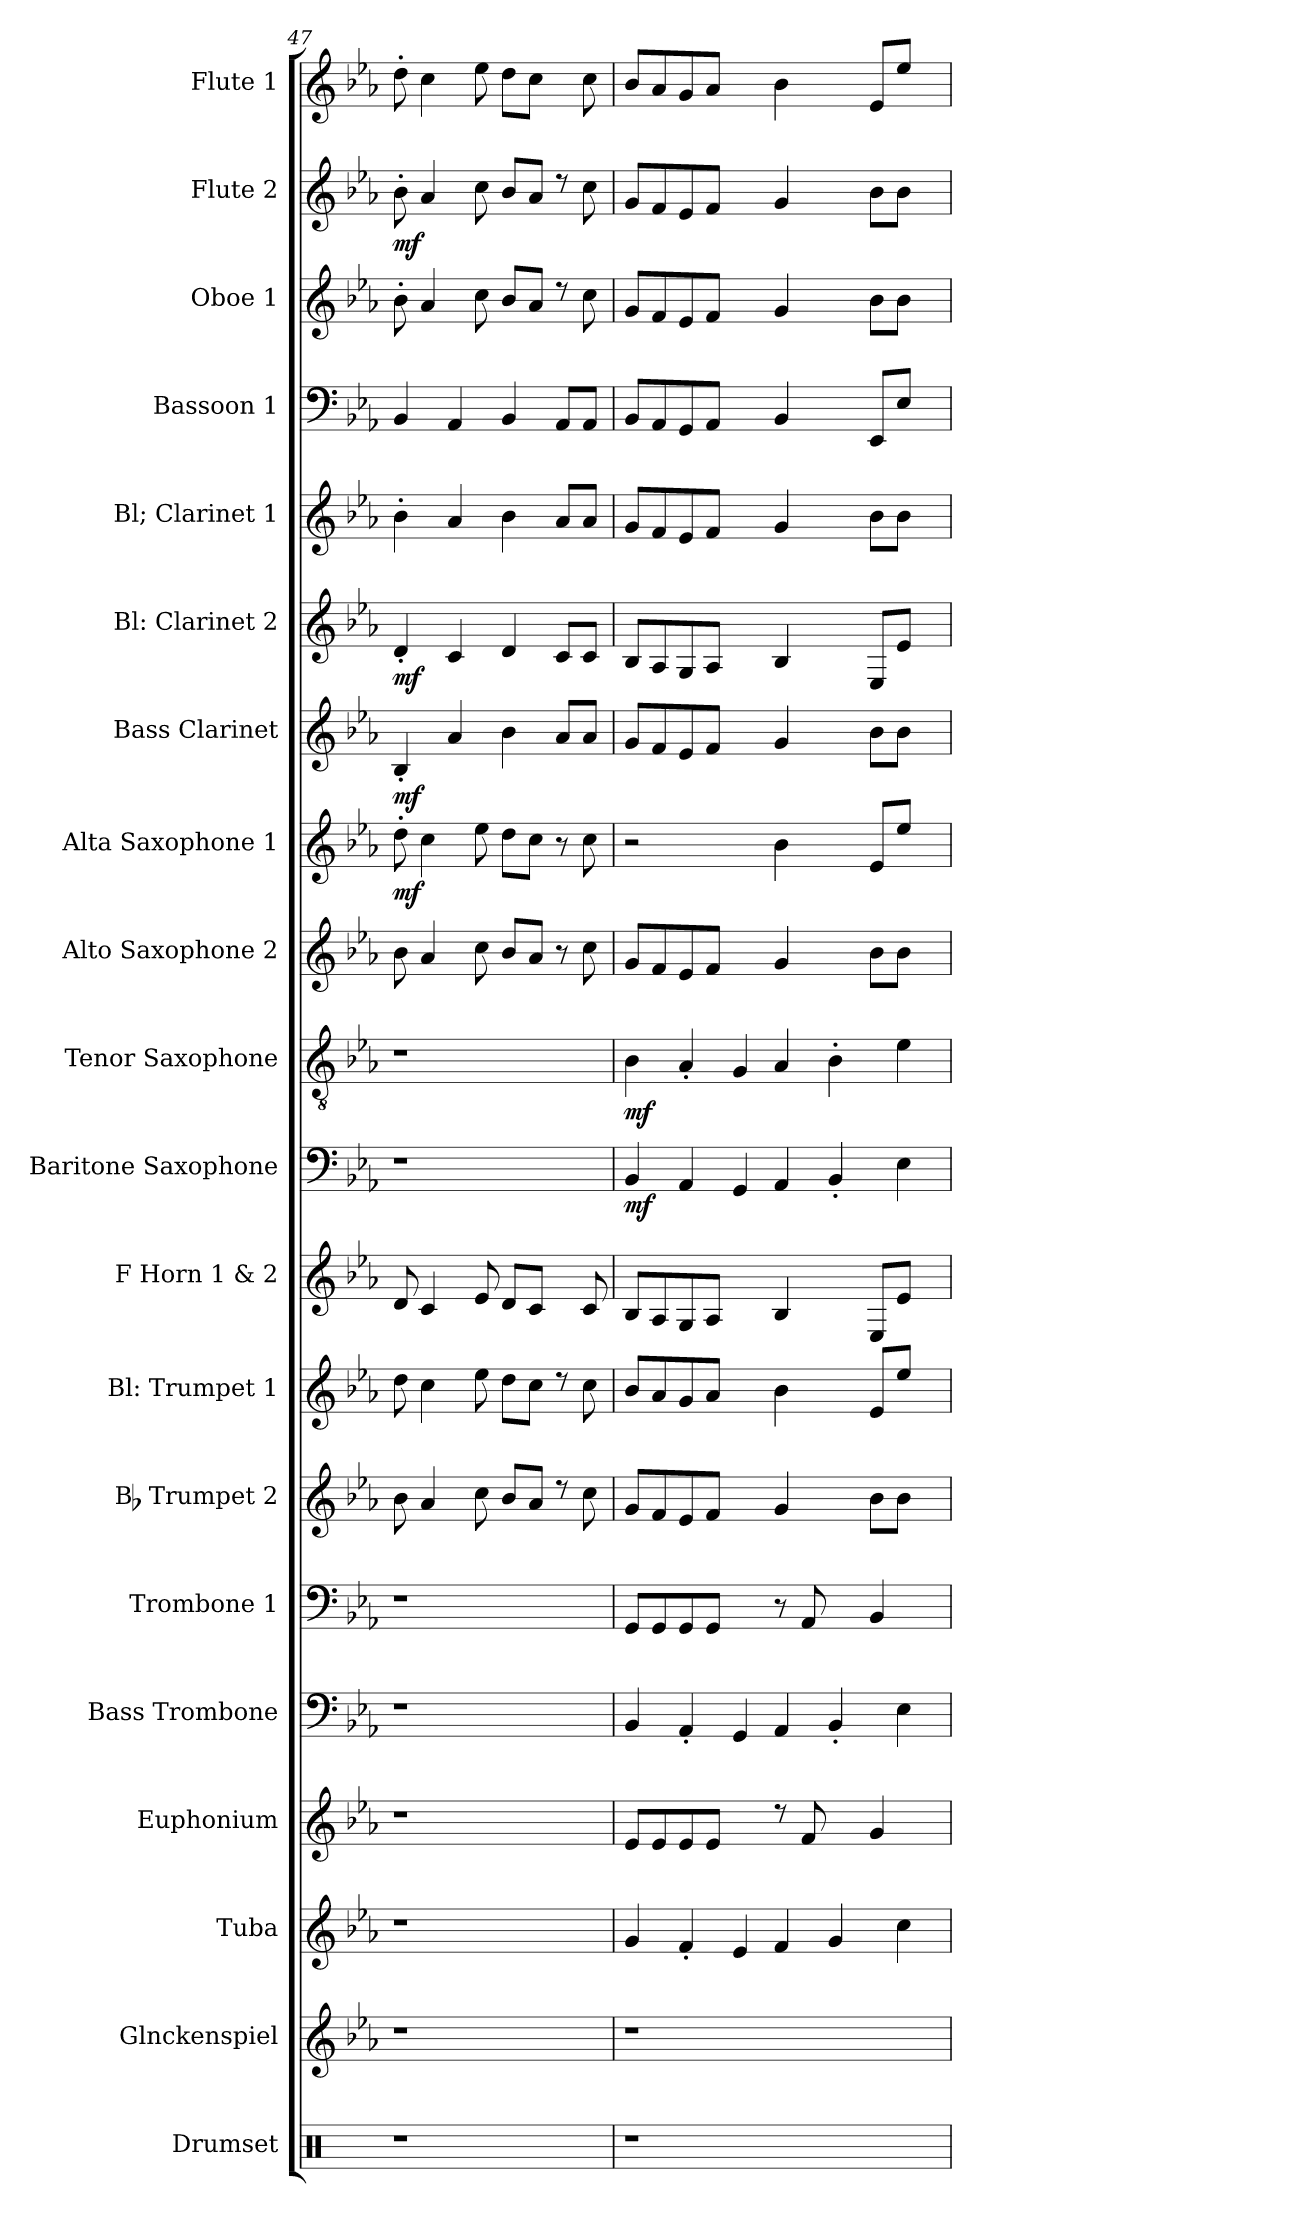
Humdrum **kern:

**kern	**kern	**kern	**kern	**kern	**kern	**kern	**kern	**kern	**kern	**dynam	**kern	**dynam	**kern	**kern	**dynam	**kern	**dynam	**kern	**dynam	**kern	**kern	**kern	**kern	**dynam	**kern
*part20	*part19	*part18	*part17	*part16	*part15	*part14	*part13	*part12	*part11	*part11	*part10	*part10	*part9	*part8	*part8	*part7	*part7	*part6	*part6	*part5	*part4	*part3	*part2	*part2	*part1
*staff20	*staff19	*staff18	*staff17	*staff16	*staff15	*staff14	*staff13	*staff12	*staff11	*staff11	*staff10	*staff10	*staff9	*staff8	*staff8	*staff7	*staff7	*staff6	*staff6	*staff5	*staff4	*staff3	*staff2	*staff2	*staff1
*I"Drumset	*I"Glnckenspiel	*I"Tuba	*I"Euphonium	*I"Bass Trombone	*I"Trombone 1	*I"Bb Trumpet 2	*I"Bl: Trumpet 1	*I"F Horn 1 & 2	*I"Baritone Saxophone	*	*I"Tenor Saxophone	*	*I"Alto Saxophone 2	*I"Alta Saxophone 1	*	*I"Bass Clarinet	*	*I"Bl: Clarinet 2	*	*I"Bl; Clarinet 1	*I"Bassoon 1	*I"Oboe 1	*I"Flute 2	*	*I"Flute 1
*clefX	*clefG2	*clefG2	*clefG2	*clefF4	*clefF4	*clefG2	*clefG2	*clefG2	*clefF4	*	*clefGv2	*	*clefG2	*clefG2	*	*clefG2	*	*clefG2	*	*clefG2	*clefF4	*clefG2	*clefG2	*	*clefG2
*	*k[b-e-a-]	*k[b-e-a-]	*k[b-e-a-]	*k[b-e-a-]	*k[b-e-a-]	*k[b-e-a-]	*k[b-e-a-]	*k[b-e-a-]	*k[b-e-a-]	*	*k[b-e-a-]	*	*k[b-e-a-]	*k[b-e-a-]	*	*k[b-e-a-]	*	*k[b-e-a-]	*	*k[b-e-a-]	*k[b-e-a-]	*k[b-e-a-]	*k[b-e-a-]	*	*k[b-e-a-]
=47	=47	=47	=47	=47	=47	=47	=47	=47	=47	=47	=47	=47	=47	=47	=47	=47	=47	=47	=47	=47	=47	=47	=47	=47	=47
!	!	!	!	!	!	!	!	!	!	!	!	!	!	!	!LO:DY:b	!	!LO:DY:b	!	!LO:DY:b	!	!	!	!	!LO:DY:b	!
1r	1r	1r	1r	1r	1r	8b-\	8dd\	8d/	1r	.	1r	.	8b-\	8dd'<\	mf	4B-'</	mf	4d'</	mf	4b-'<\	4BB-/	8b-'<\	8b-'<\	mf	8dd'<\
.	.	.	.	.	.	4a-/	4cc\	4c/	.	.	.	.	4a-/	4cc\	.	.	.	.	.	.	.	4a-/	4a-/	.	4cc\
.	.	.	.	.	.	.	.	.	.	.	.	.	.	.	.	4a-/	.	4c/	.	4a-/	4AA-/	.	.	.	.
.	.	.	.	.	.	8cc\	8ee-\	8e-/	.	.	.	.	8cc\	8ee-\	.	.	.	.	.	.	.	8cc\	8cc\	.	8ee-\
.	.	.	.	.	.	8b-/L	8dd\L	8d/L	.	.	.	.	8b-/L	8dd\L	.	4b-\	.	4d/	.	4b-\	4BB-/	8b-/L	8b-/L	.	8dd\L
.	.	.	.	.	.	8a-/J	8cc\J	8c/J	.	.	.	.	8a-/J	8cc\J	.	.	.	.	.	.	.	8a-/J	8a-/J	.	8cc\J
.	.	.	.	.	.	8rcc	8rcc	8ryy	.	.	.	.	8r	8r	.	8a-/L	.	8c/L	.	8a-/L	8AA-/L	8rcc	8rcc	.	8ryy
.	.	.	.	.	.	8cc\	8cc\	8c/	.	.	.	.	8cc\	8cc\	.	8a-/J	.	8c/J	.	8a-/J	8AA-/J	8cc\	8cc\	.	8cc\
=48	=48	=48	=48	=48	=48	=48	=48	=48	=48	=48	=48	=48	=48	=48	=48	=48	=48	=48	=48	=48	=48	=48	=48	=48	=48
!	!	!	!	!	!	!	!	!	!	!LO:DY:b	!	!LO:DY:b	!	!	!	!	!	!	!	!	!	!	!	!	!
1r	1r	4g/	8e-/L	4BB-/	8GG/L	8g/L	8b-/L	8B-/L	4BB-/	mf	4B-\	mf	8g/L	2r	.	8g/L	.	8B-/L	.	8g/L	8BB-/L	8g/L	8g/L	.	8b-/L
.	.	.	8e-/	.	8GG/	8f/	8a-/	8A-/	.	.	.	.	8f/	.	.	8f/	.	8A-/	.	8f/	8AA-/	8f/	8f/	.	8a-/
.	.	4f'>'>/	8e-/	4AA-'>'>/	8GG/	8e-/	8g/	8G/	4AA-/	.	4A-'>'>/	.	8e-/	.	.	8e-/	.	8G/	.	8e-/	8GG/	8e-/	8e-/	.	8g/
.	.	.	8e-/J	.	8GG/J	8f/J	8a-/J	8A-/J	.	.	.	.	8f/J	.	.	8f/J	.	8A-/J	.	8f/J	8AA-/J	8f/J	8f/J	.	8a-/J
.	.	4e-/	4ryy	4GG/	4ryy	4ryy	4ryy	4ryy	4GG/	.	4G/	.	4ryy	4ryy	.	4ryy	.	4ryy	.	4ryy	4ryy	4ryy	4ryy	.	4ryy
.	.	4f/	8rcc	4AA-/	8r	4g/	4b-\	4B-/	4AA-/	.	4A-/	.	4g/	4b-\	.	4g/	.	4B-/	.	4g/	4BB-/	4g/	4g/	.	4b-\
.	.	.	8f/	.	8AA-/	.	.	.	.	.	.	.	.	.	.	.	.	.	.	.	.	.	.	.	.
2ryy	2ryy	4g/	4ryy	4BB-'>'>/	4ryy	4ryy	4ryy	4ryy	4BB-'>/	.	4B-'<\	.	4ryy	4ryy	.	4ryy	.	4ryy	.	4ryy	4ryy	4ryy	4ryy	.	4ryy
.	.	8ryy	4g/	8ryy	4BB-/	8b-\L	8e-/L	8E-/L	8ryy	.	8ryy	.	8b-\L	8e-/L	.	8b-\L	.	8E-/L	.	8b-\L	8EE-/L	8b-\L	8b-\L	.	8e-/L
.	.	4cc\	.	4E-\	.	8b-\J	8ee-/J	8e-/J	4E-\	.	4e-\	.	8b-\J	8ee-/J	.	8b-\J	.	8e-/J	.	8b-\J	8E-/J	8b-\J	8b-\J	.	8ee-/J
8ryy	8ryy	.	8ryy	.	8ryy	8ryy	8ryy	8ryy	.	.	.	.	8ryy	8ryy	.	8ryy	.	8ryy	.	8ryy	8ryy	8ryy	8ryy	.	8ryy
=	=	=	=	=	=	=	=	=	=	=	=	=	=	=	=	=	=	=	=	=	=	=	=	=	=
*-	*-	*-	*-	*-	*-	*-	*-	*-	*-	*-	*-	*-	*-	*-	*-	*-	*-	*-	*-	*-	*-	*-	*-	*-	*-
